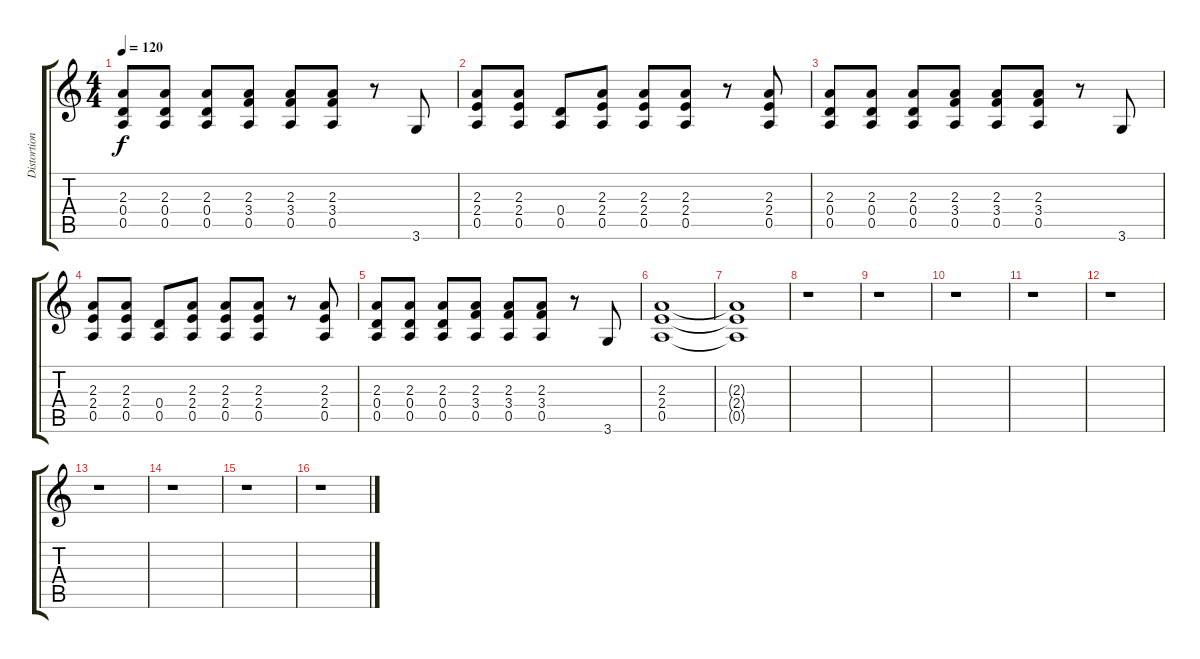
\track ("Distortion Guitar 2" "Distortion") {instrument overdrivenguitar}
\staff {score tabs}
\tuning (E4 B3 G3 D3 A2 E2) {hide}
\ts (4 4)
\tempo 120
\clef g2
\ks c
(2.3 0.4 0.5).8{dy f} (2.3 0.4 0.5).8 (2.3 0.4 0.5).8 (2.3 3.4 0.5).8 (2.3 3.4 0.5).8 (2.3 3.4 0.5).8 r.8 3.6.8 |
(2.3 2.4 0.5).8 (2.3 2.4 0.5).8 (0.4 0.5).8 (2.3 2.4 0.5).8 (2.3 2.4 0.5).8 (2.3 2.4 0.5).8 r.8 (2.3 2.4 0.5).8 |
(2.3 0.4 0.5).8 (2.3 0.4 0.5).8 (2.3 0.4 0.5).8 (2.3 3.4 0.5).8 (2.3 3.4 0.5).8 (2.3 3.4 0.5).8 r.8 3.6.8 |
(2.3 2.4 0.5).8 (2.3 2.4 0.5).8 (0.4 0.5).8 (2.3 2.4 0.5).8 (2.3 2.4 0.5).8 (2.3 2.4 0.5).8 r.8 (2.3 2.4 0.5).8 |
(2.3 0.4 0.5).8 (2.3 0.4 0.5).8 (2.3 0.4 0.5).8 (2.3 3.4 0.5).8 (2.3 3.4 0.5).8 (2.3 3.4 0.5).8 r.8 3.6.8 |
(2.3 2.4 0.5).1 |
(2.3{t} 2.4{t} 0.5{t}).1 |
r.1 |
r.1 |
r.1 |
r.1 |
r.1 |
r.1 |
r.1 |
r.1 |
r.1
